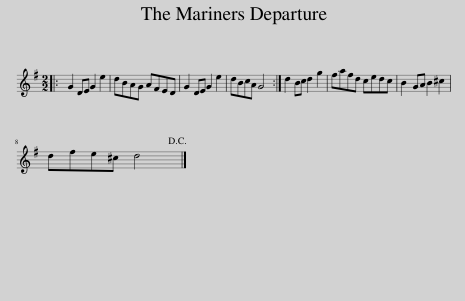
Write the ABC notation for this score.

X:1
L:1/8
M:2/2
I:linebreak $
K:G
V:1 treble
V:1
|: G2 DE G2 e2 | dBAG AFED | G2 DE G2 e2 | dBcA G4 :| d2 Bc d2 g2 | %5
 fafd cedc | B2 GA B2 ^c2 |$ dfe^c d4!D.C.! |] %8
